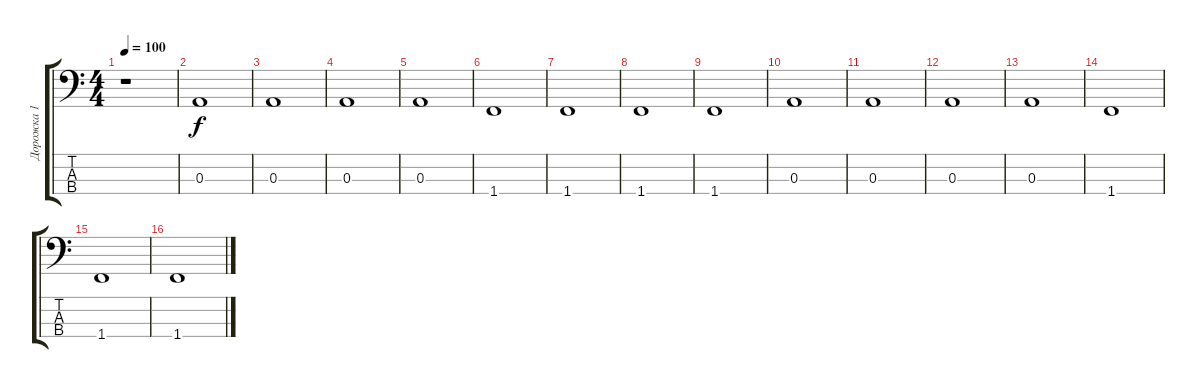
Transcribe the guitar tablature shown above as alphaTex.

\track ("Дорожка 1" "Дорожка 1") {instrument electricbasspick}
\staff {score tabs}
\tuning (G2 D2 A1 E1) {hide}
\ts (4 4)
\tempo 100
\clef f4
\ks c
r.1{dy f instrument electricbasspick} |
0.3.1 |
0.3.1 |
0.3.1 |
0.3.1 |
1.4.1 |
1.4.1 |
1.4.1 |
1.4.1 |
0.3.1 |
0.3.1 |
0.3.1 |
0.3.1 |
1.4.1 |
1.4.1 |
1.4.1
